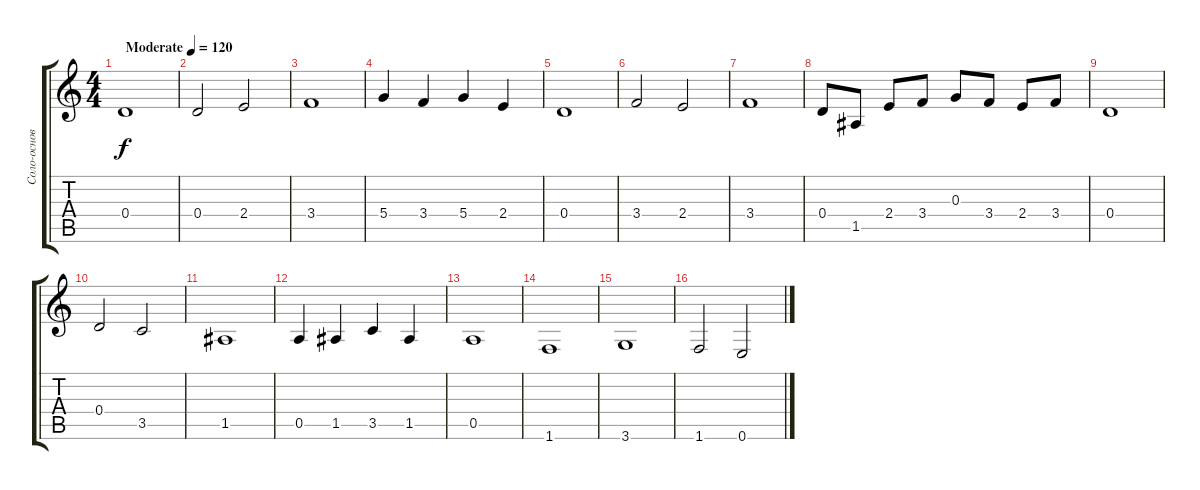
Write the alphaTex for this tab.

\track ("Соло-основа" "Соло-основ") {instrument distortionguitar}
\staff {score tabs}
\tuning (E4 B3 G3 D3 A2 E2) {hide}
\ts (4 4)
\tempo (120 "Moderate")
\clef g2
\ks c
0.4.1{dy f instrument distortionguitar} |
0.4.2 2.4.2 |
3.4.1 |
5.4.4 3.4.4 5.4.4 2.4.4 |
0.4.1 |
3.4.2 2.4.2 |
3.4.1 |
0.4.8 1.5.8 2.4.8 3.4.8 0.3.8 3.4.8 2.4.8 3.4.8 |
0.4.1 |
0.4.2 3.5.2 |
1.5.1 |
0.5.4 1.5.4 3.5.4 1.5.4 |
0.5.1 |
1.6.1 |
3.6.1 |
1.6.2 0.6.2
